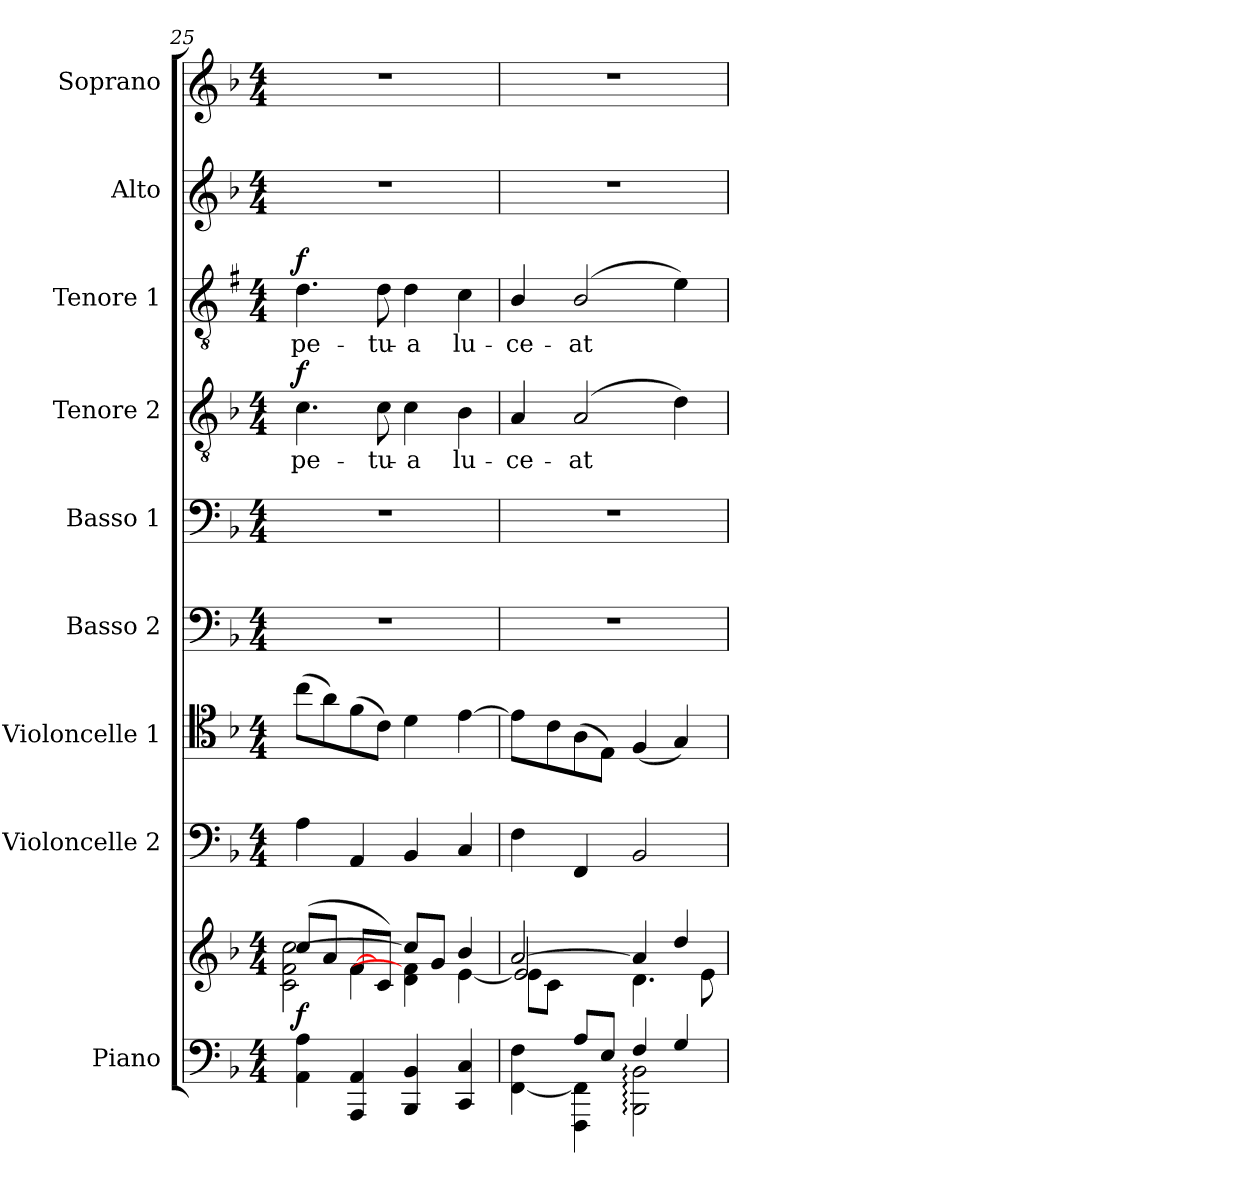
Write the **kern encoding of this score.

**kern	**kern	**dynam	**kern	**kern	**kern	**kern	**kern	**text	**dynam	**kern	**text	**dynam	**kern	**kern
*part9	*part9	*part9	*part8	*part7	*part6	*part5	*part4	*part4	*part4	*part3	*part3	*part3	*part2	*part1
*staff10	*staff9	*staff9/10	*staff8	*staff7	*staff6	*staff5	*staff4	*staff4	*staff4	*staff3	*staff3	*staff3	*staff2	*staff1
*I"Piano	*	*	*I"Violoncelle 2	*I"Violoncelle 1	*I"Basso 2	*I"Basso 1	*I"Tenore 2	*	*	*I"Tenore 1	*	*	*I"Alto	*I"Soprano
*I'Pno.	*	*	*I'Vlc 2	*I'Vlc 1	*I'B.2	*I'B.1	*I'T.2	*	*	*I'T.1	*	*	*I'A.	*I'S.
*clefF4	*clefG2	*	*clefF4	*clefC4	*clefF4	*clefF4	*clefGv2	*	*	*clefGv2	*	*	*clefG2	*clefG2
*	*	*	*	*	*	*	*	*	*	*ITrd1c2	*	*	*	*
*k[b-]	*k[b-]	*	*k[b-]	*k[b-]	*k[b-]	*k[b-]	*k[b-]	*	*	*k[b-]	*	*	*k[b-]	*k[b-]
*d:	*d:	*	*d:	*d:	*d:	*d:	*d:	*	*	*d:	*	*	*d:	*d:
*M4/4	*M4/4	*	*M4/4	*M4/4	*M4/4	*M4/4	*M4/4	*	*	*M4/4	*	*	*M4/4	*M4/4
=25	=25	=25	=25	=25	=25	=25	=25	=25	=25	=25	=25	=25	=25	=25
*	*^	*	*	*	*	*	*	*	*	*	*	*	*	*
*	*	*^	*	*	*	*	*	*	*	*	*	*	*	*	*
!	!	!	!	!LO:DY:a=2	!	!	!	!	!	!LO:LY:b	!LO:DY:a	!	!LO:LY:b	!LO:DY:a	!	!
4AA\ 4A\	(>8cc/L	4ryy	2c\ 2f\ [2cc\	f	4A\	(>8cc\L	1r	1r	4.c\	-pe-	f	4.c\	-pe-	f	1r	1r
.	8a/J	.	.	.	.	8a\)	.	.	.	.	.	.	.	.	.	.
4AAA/ 4AA/	[8f/L	4f\	.	.	4AA/	(>8f\	.	.	.	.	.	.	.	.	.	.
!	!	!	!	!	!	!	!	!	!	!LO:LY:b	!	!	!LO:LY:b	!	!	!
.	8c/J)	.	.	.	.	8c\J)	.	.	8c\	-tu-	.	8c\	-tu-	.	.	.
!	!	!	!	!	!	!	!	!	!	!LO:LY:b	!	!	!LO:LY:b	!	!	!
4BBB-/ 4BB-/	8cc/L]	4d\ 4f\]	2ryy	.	4BB-/	4d\	.	.	4c\	-a	.	4c\	-a	.	.	.
.	8g/J	.	.	.	.	.	.	.	.	.	.	.	.	.	.	.
!	!	!	!	!	!	!	!	!	!	!LO:LY:b	!	!	!LO:LY:b	!	!	!
4CC/ 4C/	4b-/	[4e\	.	.	4C/	[4e\	.	.	4B-\	lu-	.	4B-\	lu-	.	.	.
=26	=26	=26	=26	=26	=26	=26	=26	=26	=26	=26	=26	=26	=26	=26	=26	=26
*^	*	*	*	*	*	*	*	*	*	*	*	*	*	*	*	*
!	!	!	!	!	!	!	!	!	!	!	!LO:LY:b	!	!	!LO:LY:b	!	!	!
4ryy	[4FF\ 4F\	[2a/	2e/]	8e\L	.	4F\	8e\L]	1r	1r	4A/	-ce-	.	4A/	-ce-	.	1r	1r
.	.	.	.	8c\J	.	.	8c\	.	.	.	.	.	.	.	.	.	.
!	!	!	!	!	!	!	!	!	!	!	!LO:LY:b	!	!	!LO:LY:b	!	!	!
8A/L	4FFF\ 4FF\]	.	.	2.ryy	.	4FF/	(>8A\	.	.	(>2A/	-at	.	(>2A/	-at	.	.	.
8E/J	.	.	.	.	.	.	8E\J)	.	.	.	.	.	.	.	.	.	.
4F/	2BBB-\: 2BB-\:	4a/]	4.d\	.	.	2BB-/	(<4F/	.	.	.	.	.	.	.	.	.	.
4G/	.	4dd/	.	.	.	.	4G/)	.	.	4d\)	.	.	4d\)	.	.	.	.
.	.	.	8e\	.	.	.	.	.	.	.	.	.	.	.	.	.	.
*v	*v	*	*	*	*	*	*	*	*	*	*	*	*	*	*	*	*
*	*v	*v	*v	*	*	*	*	*	*	*	*	*	*	*	*	*
=	=	=	=	=	=	=	=	=	=	=	=	=	=	=
*-	*-	*-	*-	*-	*-	*-	*-	*-	*-	*-	*-	*-	*-	*-
